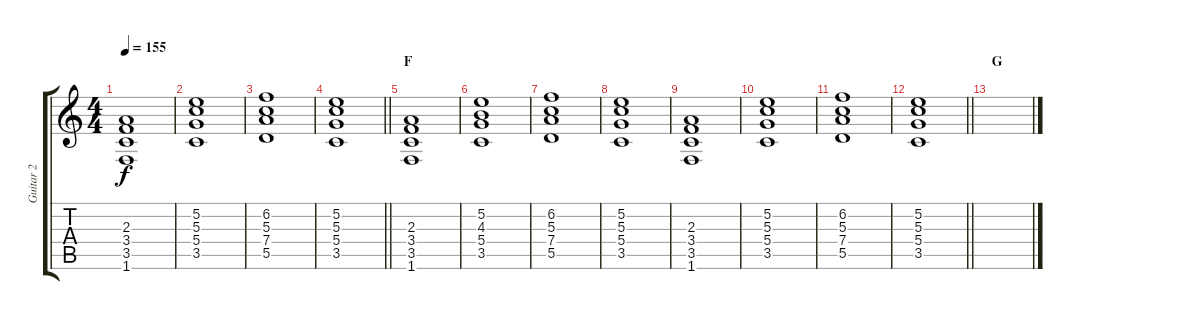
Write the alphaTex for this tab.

\track ("Guitar 2" "Guitar 2") {instrument distortionguitar}
\staff {score tabs}
\tuning (E4 B3 G3 D3 A2 E2) {hide}
\ts (4 4)
\tempo 155
\clef g2
\ks c
(2.3 3.4 3.5 1.6).1{dy f} |
(5.2 5.3 5.4 3.5).1 |
(6.2 5.3 7.4 5.5).1 |
\barLineRight lightlight
(5.2 5.3 5.4 3.5).1 |
\section ("" "F")
(2.3 3.4 3.5 1.6).1 |
(5.2 4.3 5.4 3.5).1 |
(6.2 5.3 7.4 5.5).1 |
(5.2 5.3 5.4 3.5).1 |
(2.3 3.4 3.5 1.6).1 |
(5.2 5.3 5.4 3.5).1 |
(6.2 5.3 7.4 5.5).1 |
\barLineRight lightlight
(5.2 5.3 5.4 3.5).1 |
\section ("" "G")
